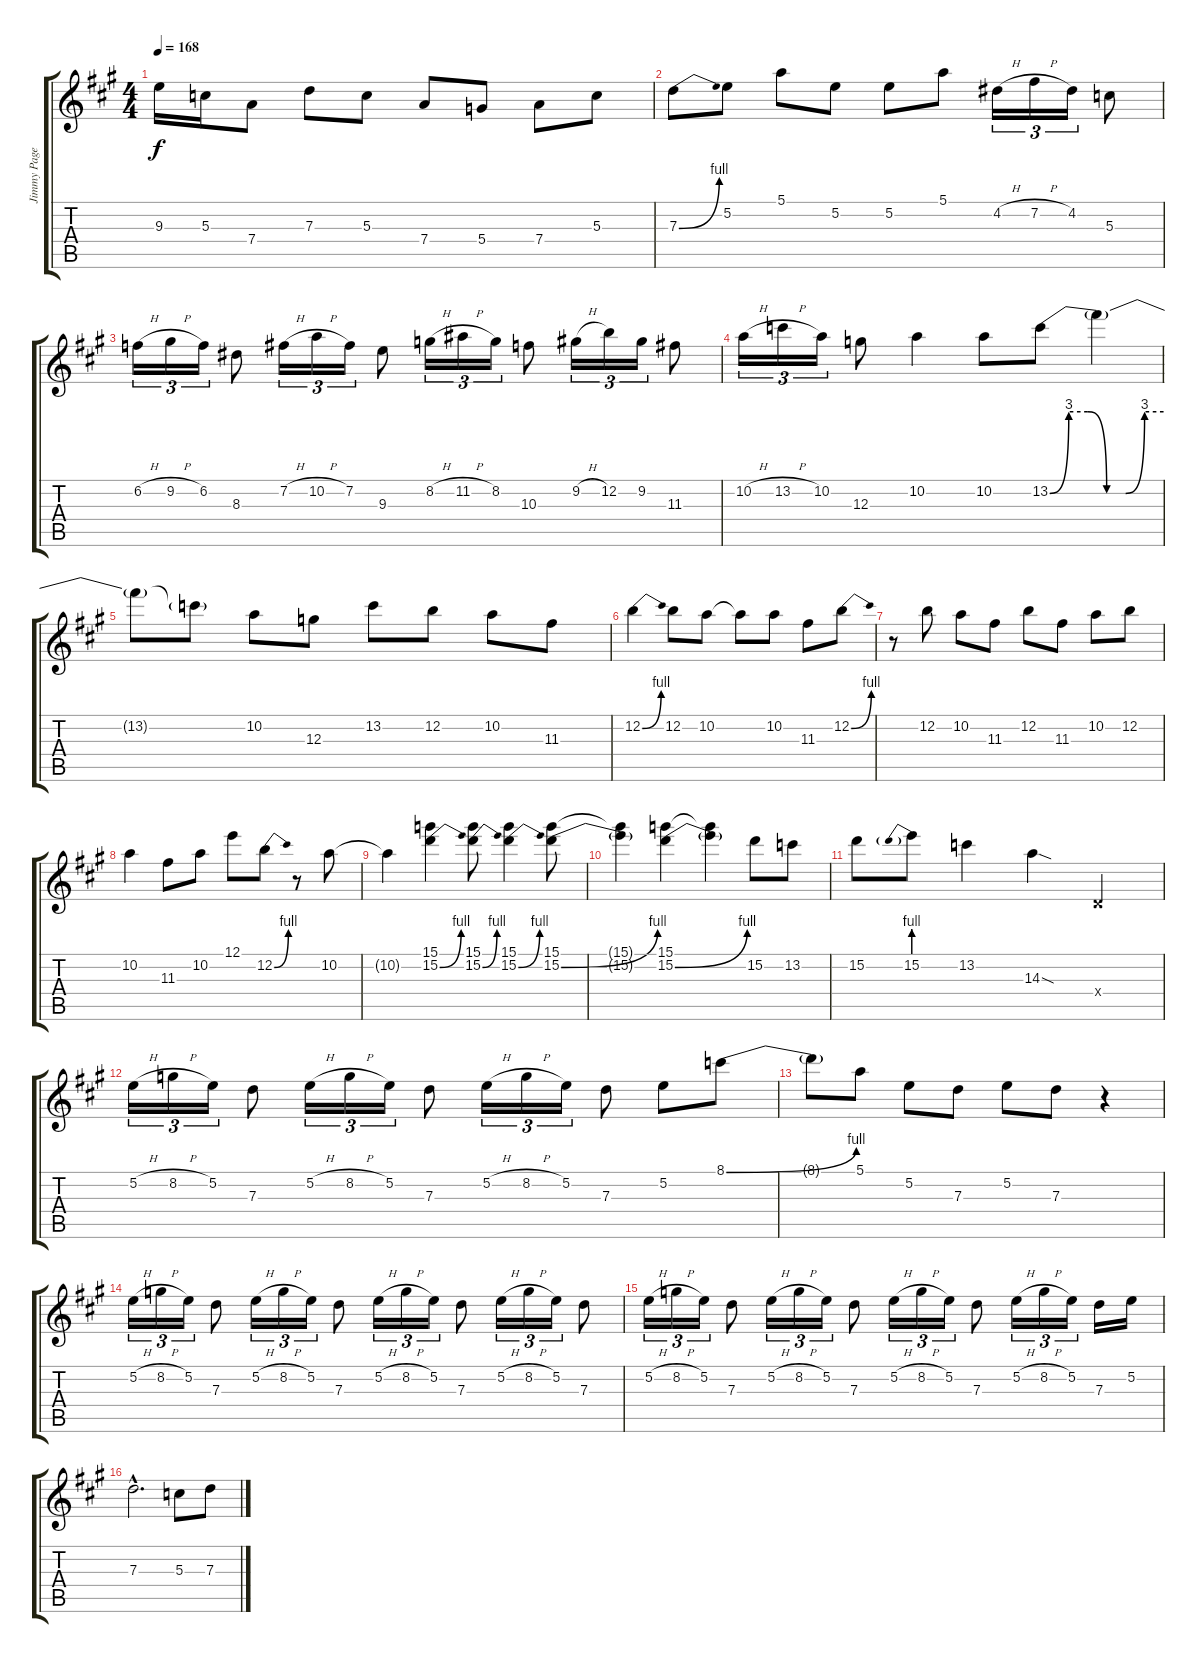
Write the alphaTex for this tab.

\track ("Jimmy Page" "Jimmy Page") {instrument distortionguitar}
\staff {score tabs}
\tuning (E4 B3 G3 D3 A2 E2) {hide}
\ts (4 4)
\tempo 168
\clef g2
\ks a
9.3{t}.16{dy f} 5.3.16 7.4.8 7.3.8 5.3.8 7.4.8 5.4.8 7.4.8 5.3.8 |
7.3{be (bend 0 0 60 4)}.8 5.2.8 5.1.8 5.2.8 5.2.8 5.1.8 4.2{h}.16{tu (3 2)} 7.2{h}.16{tu (3 2)} 4.2.16{tu (3 2)} 5.3.8 |
6.2{h}.16{tu (3 2)} 9.2{h}.16{tu (3 2)} 6.2.16{tu (3 2)} 8.3.8 7.2{h}.16{tu (3 2)} 10.2{h}.16{tu (3 2)} 7.2.16{tu (3 2)} 9.3.8 8.2{h}.16{tu (3 2)} 11.2{h}.16{tu (3 2)} 8.2.16{tu (3 2)} 10.3.8 9.2{h}.16{tu (3 2)} 12.2.16{tu (3 2)} 9.2.16{tu (3 2)} 11.3.8 |
10.2{h}.16{tu (3 2)} 13.2{h}.16{tu (3 2)} 10.2.16{tu (3 2)} 12.3.8 10.2.4 10.2.8 13.2{be (custom 0 0 10 12 20 12 30 0 40 0 50 12 60 12)}.8 13.2{t}.4 |
13.2{t}.8 13.2{t}.8 10.2.8 12.3.8 13.2.8 12.2.8 10.2.8 11.3.8 |
12.2{be (bend 0 0 60 4)}.4 12.2.8 10.2.8 10.2{t}.8 10.2.8 11.3.8 12.2{be (bend 0 0 60 4)}.8 |
r.8 12.2.8 10.2.8 11.3.8 12.2.8 11.3.8 10.2.8 12.2.8 |
10.2.4 11.3.8 10.2.8 12.1.8 12.2{be (bend 0 0 60 4)}.8 r.8 10.2.8 |
10.2{t}.4 (15.1 15.2{be (bend 0 0 60 4)}).4 (15.1 15.2{be (bend 0 0 60 4)}).8 (15.1 15.2{be (bend 0 0 60 4)}).4 (15.1 15.2{be (bend 0 0 60 4)}).8 |
(15.1{t} 15.2{t}).4 (15.1 15.2{be (bend 0 0 60 4)}).4 (15.1{t} 15.2{t}).4 15.2.8 13.2.8 |
15.2.8 15.2{be (prebend 0 4 60 4)}.8 13.2.4 14.3{sod}.4 0.4{x}.4 |
5.2{h}.16{tu (3 2)} 8.2{h}.16{tu (3 2)} 5.2.16{tu (3 2)} 7.3.8 5.2{h}.16{tu (3 2)} 8.2{h}.16{tu (3 2)} 5.2.16{tu (3 2)} 7.3.8 5.2{h}.16{tu (3 2)} 8.2{h}.16{tu (3 2)} 5.2.16{tu (3 2)} 7.3.8 5.2.8 8.1{be (bend 0 0 60 4)}.8 |
8.1{t}.8 5.1.8 5.2.8 7.3.8 5.2.8 7.3.8 r.4 |
5.2{h}.16{tu (3 2)} 8.2{h}.16{tu (3 2)} 5.2.16{tu (3 2)} 7.3.8 5.2{h}.16{tu (3 2)} 8.2{h}.16{tu (3 2)} 5.2.16{tu (3 2)} 7.3.8 5.2{h}.16{tu (3 2)} 8.2{h}.16{tu (3 2)} 5.2.16{tu (3 2)} 7.3.8 5.2{h}.16{tu (3 2)} 8.2{h}.16{tu (3 2)} 5.2.16{tu (3 2)} 7.3.8 |
5.2{h}.16{tu (3 2)} 8.2{h}.16{tu (3 2)} 5.2.16{tu (3 2)} 7.3.8 5.2{h}.16{tu (3 2)} 8.2{h}.16{tu (3 2)} 5.2.16{tu (3 2)} 7.3.8 5.2{h}.16{tu (3 2)} 8.2{h}.16{tu (3 2)} 5.2.16{tu (3 2)} 7.3.8 5.2{h}.16{tu (3 2)} 8.2{h}.16{tu (3 2)} 5.2.16{tu (3 2)} 7.3.16 5.2.16 |
7.3{hac}.2{d} 5.3.8 7.3.8
